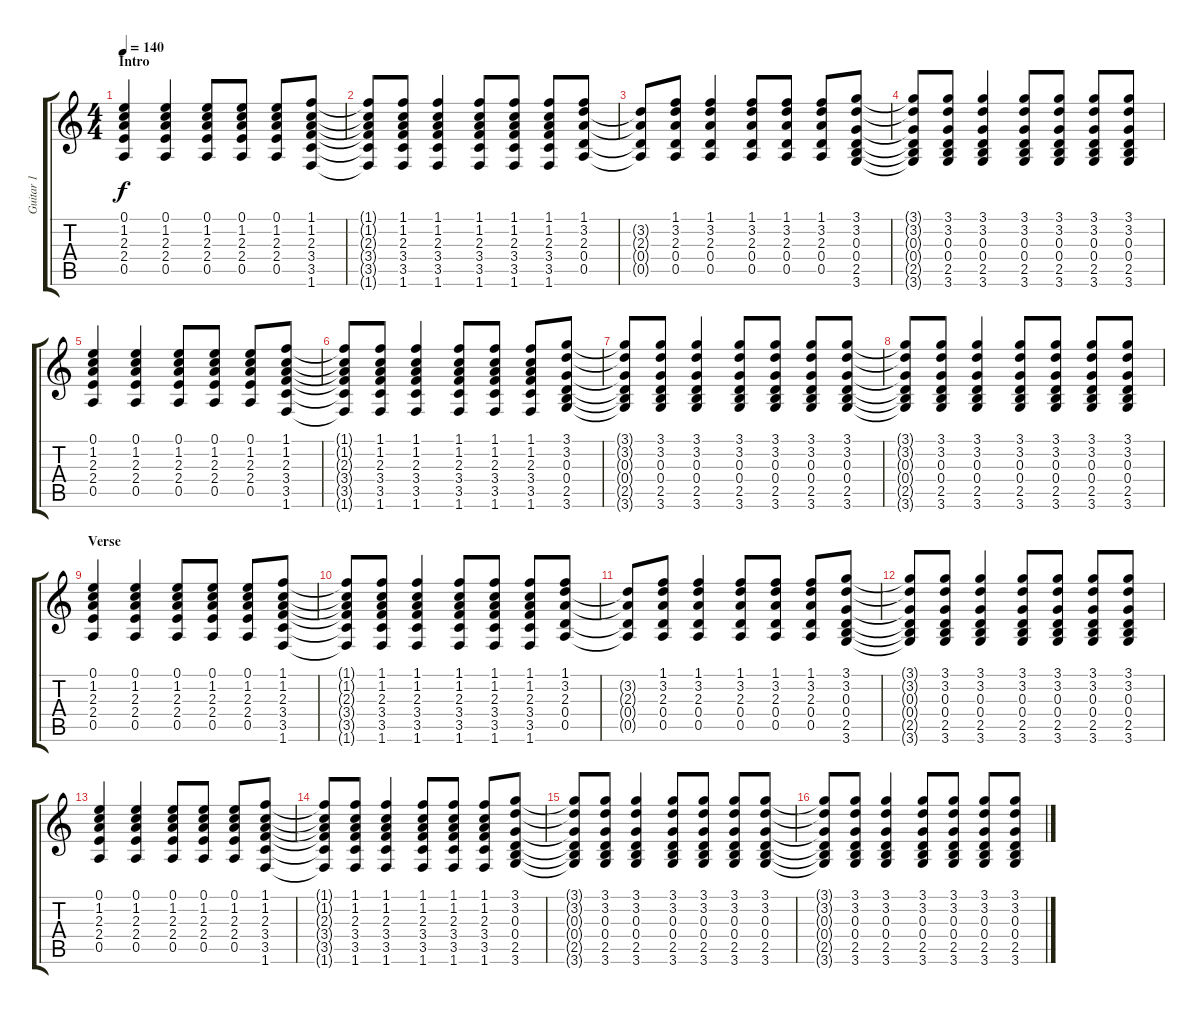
\track ("Guitar 1" "Guitar 1") {instrument electricguitarjazz}
\staff {score tabs}
\tuning (E4 B3 G3 D3 A2 E2) {hide}
\ts (4 4)
\section ("" "Intro")
\tempo 140
\clef g2
\ks c
(0.1 1.2 2.3 2.4 0.5).4{dy f instrument electricguitarjazz} (0.1 1.2 2.3 2.4 0.5).4 (0.1 1.2 2.3 2.4 0.5).8 (0.1 1.2 2.3 2.4 0.5).8 (0.1 1.2 2.3 2.4 0.5).8 (1.1 1.2 2.3 3.4 3.5 1.6).8 |
(1.1{t} 1.2{t} 2.3{t} 3.4{t} 3.5{t} 1.6{t}).8 (1.1 1.2 2.3 3.4 3.5 1.6).8 (1.1 1.2 2.3 3.4 3.5 1.6).4 (1.1 1.2 2.3 3.4 3.5 1.6).8 (1.1 1.2 2.3 3.4 3.5 1.6).8 (1.1 1.2 2.3 3.4 3.5 1.6).8 (1.1 3.2 2.3 0.4 0.5).8 |
(3.2{t} 2.3{t} 0.4{t} 0.5{t}).8 (1.1 3.2 2.3 0.4 0.5).8 (1.1 3.2 2.3 0.4 0.5).4 (1.1 3.2 2.3 0.4 0.5).8 (1.1 3.2 2.3 0.4 0.5).8 (1.1 3.2 2.3 0.4 0.5).8 (3.1 3.2 0.3 0.4 2.5 3.6).8 |
(3.1{t} 3.2{t} 0.3{t} 0.4{t} 2.5{t} 3.6{t}).8 (3.1 3.2 0.3 0.4 2.5 3.6).8 (3.1 3.2 0.3 0.4 2.5 3.6).4 (3.1 3.2 0.3 0.4 2.5 3.6).8 (3.1 3.2 0.3 0.4 2.5 3.6).8 (3.1 3.2 0.3 0.4 2.5 3.6).8 (3.1 3.2 0.3 0.4 2.5 3.6).8 |
(0.1 1.2 2.3 2.4 0.5).4 (0.1 1.2 2.3 2.4 0.5).4 (0.1 1.2 2.3 2.4 0.5).8 (0.1 1.2 2.3 2.4 0.5).8 (0.1 1.2 2.3 2.4 0.5).8 (1.1 1.2 2.3 3.4 3.5 1.6).8 |
(1.1{t} 1.2{t} 2.3{t} 3.4{t} 3.5{t} 1.6{t}).8 (1.1 1.2 2.3 3.4 3.5 1.6).8 (1.1 1.2 2.3 3.4 3.5 1.6).4 (1.1 1.2 2.3 3.4 3.5 1.6).8 (1.1 1.2 2.3 3.4 3.5 1.6).8 (1.1 1.2 2.3 3.4 3.5 1.6).8 (3.1 3.2 0.3 0.4 2.5 3.6).8 |
(3.1{t} 3.2{t} 0.3{t} 0.4{t} 2.5{t} 3.6{t}).8 (3.1 3.2 0.3 0.4 2.5 3.6).8 (3.1 3.2 0.3 0.4 2.5 3.6).4 (3.1 3.2 0.3 0.4 2.5 3.6).8 (3.1 3.2 0.3 0.4 2.5 3.6).8 (3.1 3.2 0.3 0.4 2.5 3.6).8 (3.1 3.2 0.3 0.4 2.5 3.6).8 |
(3.1{t} 3.2{t} 0.3{t} 0.4{t} 2.5{t} 3.6{t}).8 (3.1 3.2 0.3 0.4 2.5 3.6).8 (3.1 3.2 0.3 0.4 2.5 3.6).4 (3.1 3.2 0.3 0.4 2.5 3.6).8 (3.1 3.2 0.3 0.4 2.5 3.6).8 (3.1 3.2 0.3 0.4 2.5 3.6).8 (3.1 3.2 0.3 0.4 2.5 3.6).8 |
\section ("" "Verse")
(0.1 1.2 2.3 2.4 0.5).4 (0.1 1.2 2.3 2.4 0.5).4 (0.1 1.2 2.3 2.4 0.5).8 (0.1 1.2 2.3 2.4 0.5).8 (0.1 1.2 2.3 2.4 0.5).8 (1.1 1.2 2.3 3.4 3.5 1.6).8 |
(1.1{t} 1.2{t} 2.3{t} 3.4{t} 3.5{t} 1.6{t}).8 (1.1 1.2 2.3 3.4 3.5 1.6).8 (1.1 1.2 2.3 3.4 3.5 1.6).4 (1.1 1.2 2.3 3.4 3.5 1.6).8 (1.1 1.2 2.3 3.4 3.5 1.6).8 (1.1 1.2 2.3 3.4 3.5 1.6).8 (1.1 3.2 2.3 0.4 0.5).8 |
(3.2{t} 2.3{t} 0.4{t} 0.5{t}).8 (1.1 3.2 2.3 0.4 0.5).8 (1.1 3.2 2.3 0.4 0.5).4 (1.1 3.2 2.3 0.4 0.5).8 (1.1 3.2 2.3 0.4 0.5).8 (1.1 3.2 2.3 0.4 0.5).8 (3.1 3.2 0.3 0.4 2.5 3.6).8 |
(3.1{t} 3.2{t} 0.3{t} 0.4{t} 2.5{t} 3.6{t}).8 (3.1 3.2 0.3 0.4 2.5 3.6).8 (3.1 3.2 0.3 0.4 2.5 3.6).4 (3.1 3.2 0.3 0.4 2.5 3.6).8 (3.1 3.2 0.3 0.4 2.5 3.6).8 (3.1 3.2 0.3 0.4 2.5 3.6).8 (3.1 3.2 0.3 0.4 2.5 3.6).8 |
(0.1 1.2 2.3 2.4 0.5).4 (0.1 1.2 2.3 2.4 0.5).4 (0.1 1.2 2.3 2.4 0.5).8 (0.1 1.2 2.3 2.4 0.5).8 (0.1 1.2 2.3 2.4 0.5).8 (1.1 1.2 2.3 3.4 3.5 1.6).8 |
(1.1{t} 1.2{t} 2.3{t} 3.4{t} 3.5{t} 1.6{t}).8 (1.1 1.2 2.3 3.4 3.5 1.6).8 (1.1 1.2 2.3 3.4 3.5 1.6).4 (1.1 1.2 2.3 3.4 3.5 1.6).8 (1.1 1.2 2.3 3.4 3.5 1.6).8 (1.1 1.2 2.3 3.4 3.5 1.6).8 (3.1 3.2 0.3 0.4 2.5 3.6).8 |
(3.1{t} 3.2{t} 0.3{t} 0.4{t} 2.5{t} 3.6{t}).8 (3.1 3.2 0.3 0.4 2.5 3.6).8 (3.1 3.2 0.3 0.4 2.5 3.6).4 (3.1 3.2 0.3 0.4 2.5 3.6).8 (3.1 3.2 0.3 0.4 2.5 3.6).8 (3.1 3.2 0.3 0.4 2.5 3.6).8 (3.1 3.2 0.3 0.4 2.5 3.6).8 |
(3.1{t} 3.2{t} 0.3{t} 0.4{t} 2.5{t} 3.6{t}).8 (3.1 3.2 0.3 0.4 2.5 3.6).8 (3.1 3.2 0.3 0.4 2.5 3.6).4 (3.1 3.2 0.3 0.4 2.5 3.6).8 (3.1 3.2 0.3 0.4 2.5 3.6).8 (3.1 3.2 0.3 0.4 2.5 3.6).8 (3.1 3.2 0.3 0.4 2.5 3.6).8
